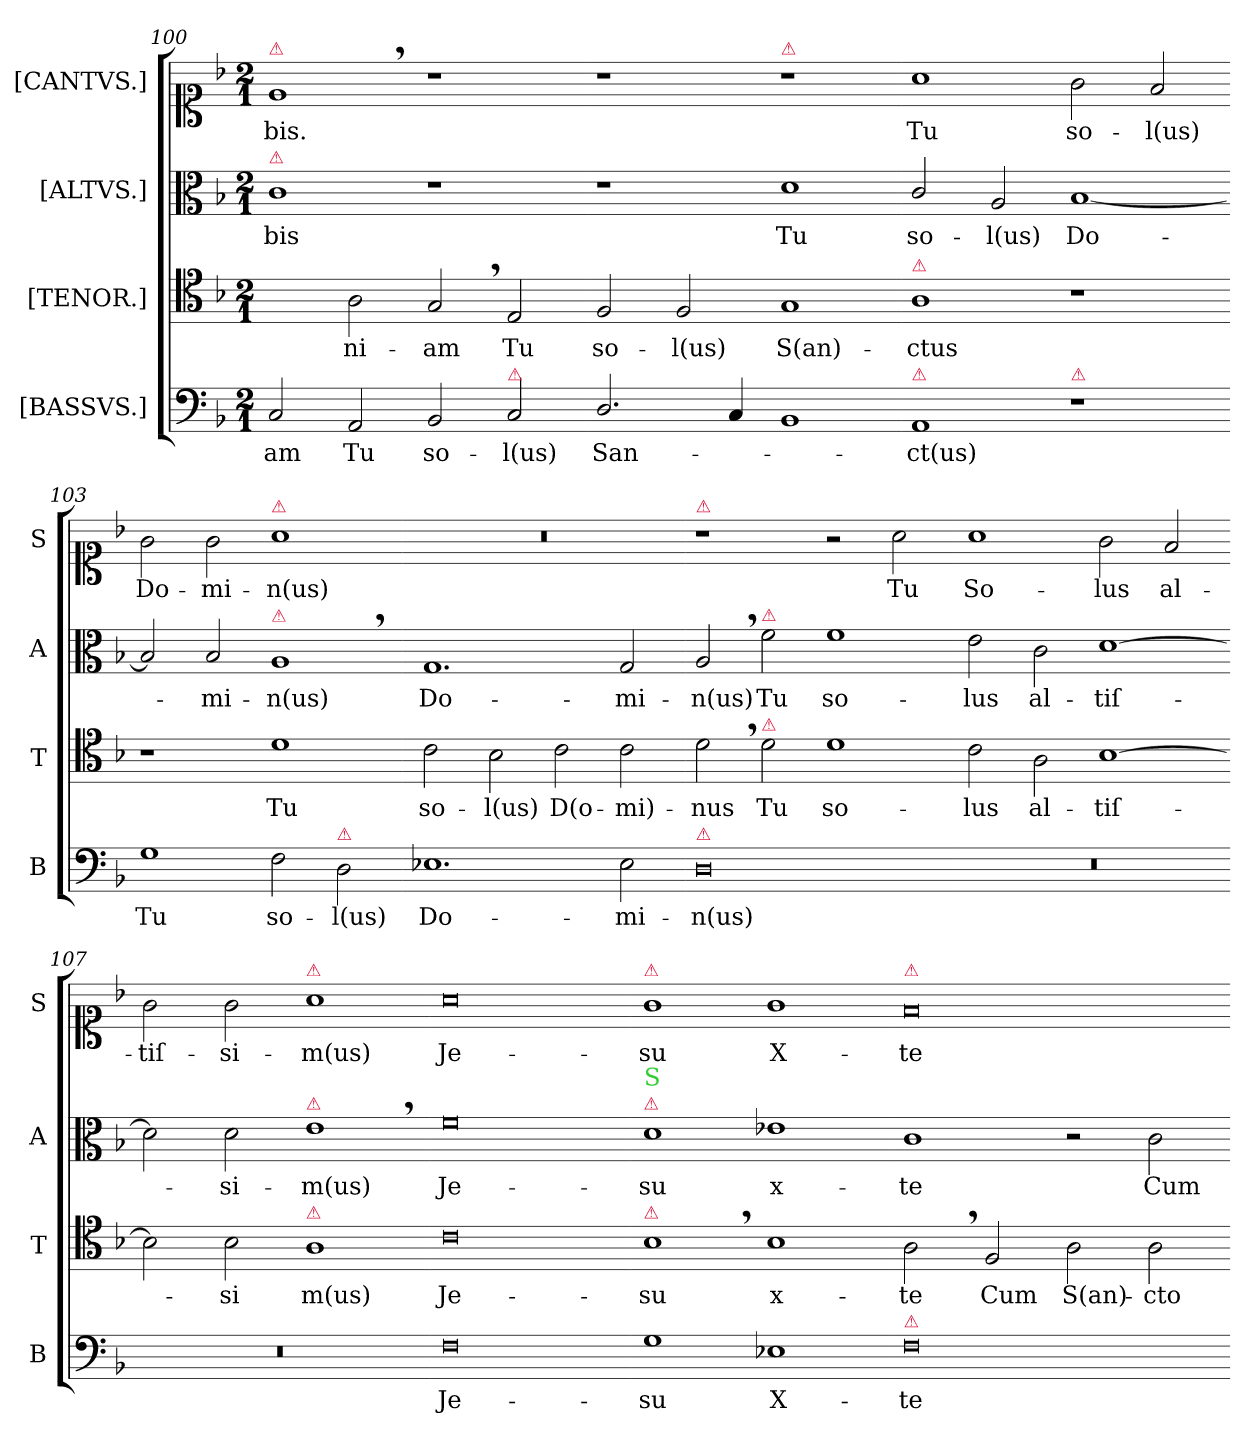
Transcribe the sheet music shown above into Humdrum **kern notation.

**kern	**text	**kern	**text	**kern	**text	**kern	**text
*part4	*part4	*part3	*part3	*part2	*part2	*part1	*part1
*staff4	*staff4	*staff3	*staff3	*staff2	*staff2	*staff1	*staff1
*I"[BASSVS.]	*	*I"[TENOR.]	*	*I"[ALTVS.]	*	*I"[CANTVS.]	*
*I'B	*	*I'T	*	*I'A	*	*I'S	*
*clefF4	*	*clefC4	*	*clefC3	*	*clefC1	*
*k[b-]	*	*k[b-]	*	*k[b-]	*	*k[b-]	*
*M2/1	*	*M2/1	*	*M2/1	*	*M2/1	*
=100	=100	=100	=100	=100	=100	=100	=100
!	!	!	!	!	!	!LO:TX:a:color=crimson:t=⚠	!
!	!	!	!	!LO:TX:a:color=crimson:t=⚠	!	!	!
2C/	-am	2ryy	.	1c\	-bis	1e,/	-bis.
2AA/	Tu	2A\	-ni-	.	.	.	.
2BB-/	so-	2G,/	-am	1r	.	1r	.
!LO:TX:a:color=crimson:t=⚠	!	!	!	!	!	!	!
2C/	-l(us)	2E/	Tu	.	.	.	.
=101-	=101-	=101-	=101-	=101-	=101-	=101-	=101-
2.D/	San-	2F/	so-	1r	.	1r	.
.	.	2F/	-l(us)	.	.	.	.
4C/	.	.	.	.	.	.	.
!	!	!	!	!	!	!LO:TX:a:color=crimson:t=⚠	!
1BB-/	.	1G/	S(an)-	1d\	Tu	1r	.
=102-	=102-	=102-	=102-	=102-	=102-	=102-	=102-
!	!	!LO:TX:a:color=crimson:t=⚠	!	!	!	!	!
!LO:TX:a:color=crimson:t=⚠	!	!	!	!	!	!	!
1AA/	-ct(us)	1A\	-ctus	2c/	so-	1a\	Tu
.	.	.	.	2A/	-l(us)	.	.
!LO:TX:a:color=crimson:t=⚠	!	!	!	!	!	!	!
1r	.	1r	.	[1B-/	Do-	2g\	so-
.	.	.	.	.	.	2f/	-l(us)
=103-	=103-	=103-	=103-	=103-	=103-	=103-	=103-
1G\	Tu	1r	.	2B-/]	.	2g\	Do-
.	.	.	.	2B-/	-mi-	2g\	-mi-
!	!	!	!	!	!	!LO:TX:a:color=crimson:t=⚠	!
!	!	!	!	!LO:TX:a:color=crimson:t=⚠	!	!	!
2F\	so-	1d\	Tu	1A,/	-n(us)	1a\	-n(us)
!LO:TX:a:color=crimson:t=⚠	!	!	!	!	!	!	!
2D\	-l(us)	.	.	.	.	.	.
=104-	=104-	=104-	=104-	=104-	=104-	=104-	=104-
!	!	!	!	!	!LO:LY:i	!	!
1.E-X\	Do-	2c\	so-	1.G/	Do-	0r	.
.	.	2B-\	-l(us)	.	.	.	.
.	.	2c\	D(o-	.	.	.	.
!	!	!	!	!	!LO:LY:i	!	!
2E-\	-mi-	2c\	-mi)-	2G/	-mi-	.	.
=105-	=105-	=105-	=105-	=105-	=105-	=105-	=105-
!	!	!	!	!	!	!LO:TX:a:color=crimson:t=⚠	!
!LO:TX:a:color=crimson:t=⚠	!	!	!	!	!	!	!
!	!	!	!	!	!LO:LY:i	!	!
0D\	-n(us)	2d,\	-nus	2A,/	-n(us)	1r	.
!	!	!	!	!LO:TX:a:color=crimson:t=⚠	!	!	!
!	!	!LO:TX:a:color=crimson:t=⚠	!	!	!	!	!
.	.	2d\	Tu	2f\	Tu	.	.
.	.	1d\	so-	1f\	so-	2r	.
.	.	.	.	.	.	2a\	Tu
=106-	=106-	=106-	=106-	=106-	=106-	=106-	=106-
0r	.	2c\	-lus	2e\	-lus	1a\	So-
.	.	2A\	al-	2c\	al-	.	.
.	.	[1B-\	-tiſ-	[1d\	-tiſ-	2g\	-lus
.	.	.	.	.	.	2f/	al-
=107-	=107-	=107-	=107-	=107-	=107-	=107-	=107-
0r	.	2B-\]	.	2d\]	.	2g\	-tiſ-
.	.	2B-\	-si	2d\	-si-	2g\	-si-
!	!	!	!	!	!	!LO:TX:a:color=crimson:t=⚠	!
!	!	!	!	!LO:TX:a:color=crimson:t=⚠	!	!	!
!	!	!LO:TX:a:color=crimson:t=⚠	!	!	!	!	!
.	.	1A\	m(us)	1e,\	-m(us)	1a\	-m(us)
=108-	=108-	=108-	=108-	=108-	=108-	=108-	=108-
0F\	Je-	0c\	Je-	0f\	Je-	0a\	Je-
=109-	=109-	=109-	=109-	=109-	=109-	=109-	=109-
!	!	!	!	!	!	!LO:TX:a:color=crimson:t=⚠	!
!	!	!	!	!LO:TX:a:color=crimson:t=⚠	!	!	!
!	!	!	!	!LO:TX:a:color=limegreen:t=S	!	!	!
!	!	!LO:TX:a:color=crimson:t=⚠	!	!	!	!	!
1G\	-su	1B-,\	-su	1d\	-su	1g\	-su
1E-X\	X-	1B-\	x-	1e-X\	x-	1g\	X-
=110-	=110-	=110-	=110-	=110-	=110-	=110-	=110-
!	!	!	!	!	!	!LO:TX:a:color=crimson:t=⚠	!
!LO:TX:a:color=crimson:t=⚠	!	!	!	!	!	!	!
0F\	-te	2A,\	-te	1c\	-te	0f/	-te
.	.	2F/	Cum	.	.	.	.
.	.	2A\	S(an)-	2r	.	.	.
.	.	2A\	-cto	2c\	Cum	.	.
=-	=-	=-	=-	=-	=-	=-	=-
*-	*-	*-	*-	*-	*-	*-	*-
